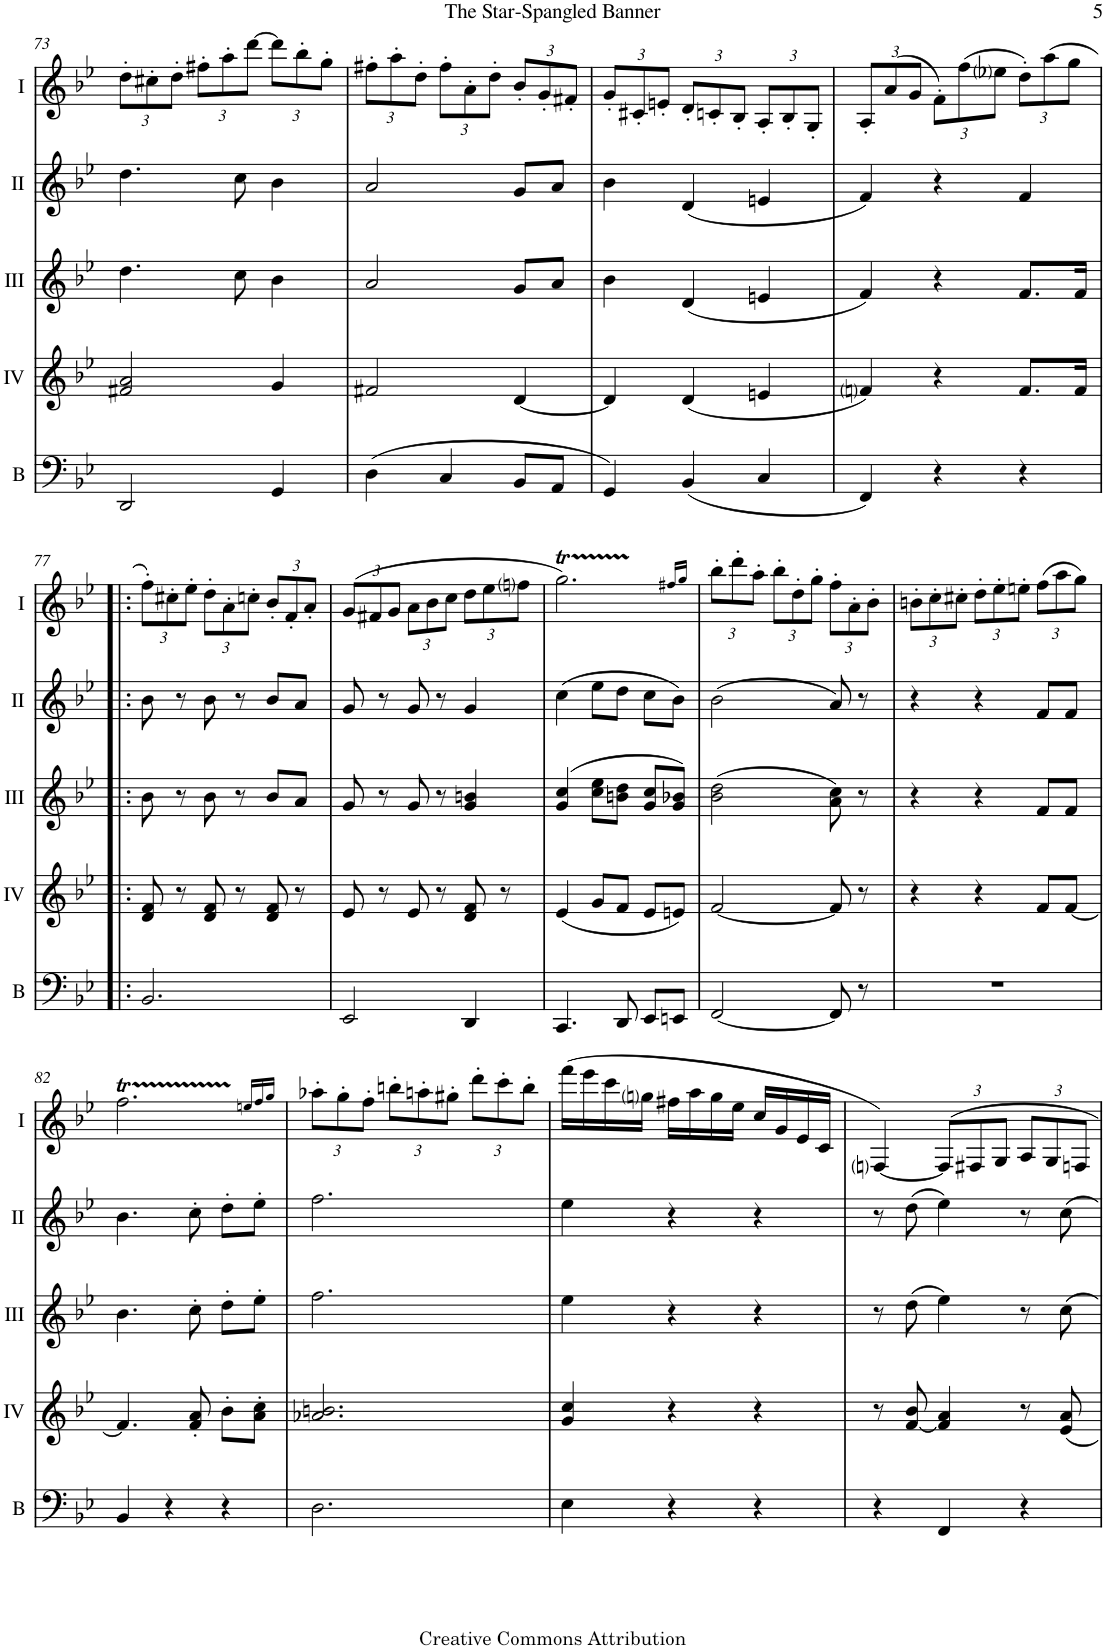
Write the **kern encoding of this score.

**kern	**kern	**kern	**kern	**kern
*part5	*part4	*part3	*part2	*part1
*staff5	*staff4	*staff3	*staff2	*staff1
*I"Bass	*I"Acc. 4	*I"Acc. 3	*I"Acc. 2	*I"Acc. 1
*I'B	*	*	*	*
!!LO:PB:g=z
*clefF4	*clefG2	*clefG2	*clefG2	*clefG2
*Trd7c12	*Trd7c12	*Trd7c12	*	*
*k[b-e-]	*k[b-e-]	*k[b-e-]	*k[b-e-]	*k[b-e-]
*M3/4	*M3/4	*M3/4	*M3/4	*M3/4
*	*	*	*	*Xbrackettup
=73	=73	=73	=73	=73
2DD/	2f#X/ 2a/	4.dd\	4.d\	12dd'\L
.	.	.	.	12cc#X'\
.	.	.	.	12dd'\J
.	.	.	.	12ff#X'\L
.	.	.	.	12aa'\
.	.	8cc\	8c\	.
.	.	.	.	[12ddd\J
4GG/	4g/	4b-\	4B-\	12ddd\L]
.	.	.	.	12bb-'\
.	.	.	.	12gg'\J
=74	=74	=74	=74	=74
(4D\	2f#X/	2a/	2A/	12ff#X'\L
.	.	.	.	12aa'\
.	.	.	.	12dd'\J
4C/	.	.	.	12ff#'\L
.	.	.	.	12a'\
.	.	.	.	12dd'\J
8BB-/L	[4d/	8g/L	8G/L	12b-'/L
.	.	.	.	12g'/
8AA/J	.	8a/J	8A/J	.
.	.	.	.	12f#X'/J
=75	=75	=75	=75	=75
4GG/)	4d/]	4b-\	4B-\	12g'/L
.	.	.	.	12c#X'/
.	.	.	.	12en'/J
(4BB-/	(4d/	(4d/	(4D/	12d'/L
.	.	.	.	12cn'/
.	.	.	.	12B-'/J
4C/	4en/	4en/	4En/	12A'/L
.	.	.	.	12B-'/
.	.	.	.	12G'/J
=76	=76	=76	=76	=76
4FF/)	4fni/)	4f/)	4F/)	12A'/L
.	.	.	.	(12a/
.	.	.	.	12g/J
4r	4r	4r	4r	12f'\L)
.	.	.	.	(12ff\
.	.	.	.	12ee-i\J
4r	8.f/L	8.f/L	4F/	12dd'\L)
.	.	.	.	(12aa\
.	.	.	.	12gg\J
.	16f/Jk	16f/Jk	.	.
!!LO:LB:g=z
=77!|:	=77!|:	=77!|:	=77!|:	=77!|:
2.BB-/	8d/ 8f/	8b-\	8B-\	12ff'\L)
.	.	.	.	12cc#X'\
.	8r	8r	8r	.
.	.	.	.	12ee-'\J
.	8d/ 8f/	8b-\	8B-\	12dd'\L
.	.	.	.	12a'\
.	8r	8r	8r	.
.	.	.	.	12ccn'\J
.	8d/ 8f/	8b-/L	8B-/L	12b-'/L
.	.	.	.	12f'/
.	8r	8a/J	8A/J	.
.	.	.	.	12a'/J
=78	=78	=78	=78	=78
2EE-/	8e-/	8g/	8G/	(12g/L
.	.	.	.	12f#X/
.	8r	8r	8r	.
.	.	.	.	12g/J
.	8e-/	8g/	8G/	12a\L
.	.	.	.	12b-\
.	8r	8r	8r	.
.	.	.	.	12cc\J
4DD/	8d/ 8f/	4g/ 4bn/	4G/	12dd\L
.	.	.	.	12ee-\
.	8r	.	.	.
.	.	.	.	12ffni\J
=79	=79	=79	=79	=79
4.CC/	(4e-/	(4g/ 4cc/	(4c\	2.ggT\)
.	8g/L	8cc\ 8ee-\L	8e-\L	.
8DD/	8f/J	8bn\ 8dd\J	8d\J	.
8EE-/L	8e-/L	8g/ 8cc/L	8c\L	.
8EEn/J	8en/J)	8g/ 8b-X/J)	8B-\J)	.
.	.	.	.	16qff#X/LL
.	.	.	.	16qgg/JJ
=80	=80	=80	=80	=80
[2FF/	[2f/	(2b-\ 2dd\	(2B-\	12bb-'\L
.	.	.	.	12ddd'\
.	.	.	.	12aa'\J
.	.	.	.	12bb-'\L
.	.	.	.	12dd'\
.	.	.	.	12gg'\J
8FF/]	8f/]	8a\ 8cc\)	8A/)	12ff'\L
.	.	.	.	12a'\
8r	8r	8r	8r	.
.	.	.	.	12b-'\J
=81	=81	=81	=81	=81
2.r	4r	4r	4r	12bn'\L
.	.	.	.	12cc'\
.	.	.	.	12cc#X'\J
.	4r	4r	4r	12dd'\L
.	.	.	.	12ee-'\
.	.	.	.	12een'\J
.	8f/L	8f/L	8F/L	(12ff\L
.	.	.	.	12aa\
.	[8f/J	8f/J	8F/J	.
.	.	.	.	12gg\J)
!!LO:LB:g=z
=82	=82	=82	=82	=82
4BB-/	4.f/]	4.b-\	4.B-\	2.ffT\
4r	.	.	.	.
.	8f/' 8a/'	8cc'\	8c'\	.
4r	8b-'\L	8dd'\L	8d'\L	.
.	8a\' 8cc\'J	8ee-'\J	8e-'\J	.
.	.	.	.	16qeen/LL
.	.	.	.	16qff/
.	.	.	.	16qgg/JJ
=83	=83	=83	=83	=83
2.D\	2.a-X/ 2.bn/	2.ff\	2.f\	12aa-X'\L
.	.	.	.	12gg'\
.	.	.	.	12ff'\J
.	.	.	.	12bbn'\L
.	.	.	.	12aan'\
.	.	.	.	12gg#X'\J
.	.	.	.	12ddd'\L
.	.	.	.	12ccc'\
.	.	.	.	12bb'\J
=84	=84	=84	=84	=84
4E-\	4g/ 4cc/	4ee-\	4e-\	(16fff\LL
.	.	.	.	16eee-\
.	.	.	.	16ccc\
.	.	.	.	16ggni\JJ
4r	4r	4r	4r	16ff#X\LL
.	.	.	.	16aa\
.	.	.	.	16gg\
.	.	.	.	16ee-\JJ
4r	4r	4r	4r	16cc/LL
.	.	.	.	16g/
.	.	.	.	16e-/
.	.	.	.	16c/JJ
=85	=85	=85	=85	=85
4r	8r	8r	8r	[4Fni/)
.	[8f/ 8b-/	(8dd\	(8d\	.
4FF/	4f/] 4a/	4ee-\)	4e-\)	12F/L]
.	.	.	.	12F#X/
.	.	.	.	12G/J
4r	8r	8r	8r	12A/L
.	.	.	.	12G/
.	8e-/ 8a/	8cc\	8c\	.
.	.	.	.	12Fn/J
=	=	=	=	=
*-	*-	*-	*-	*-
